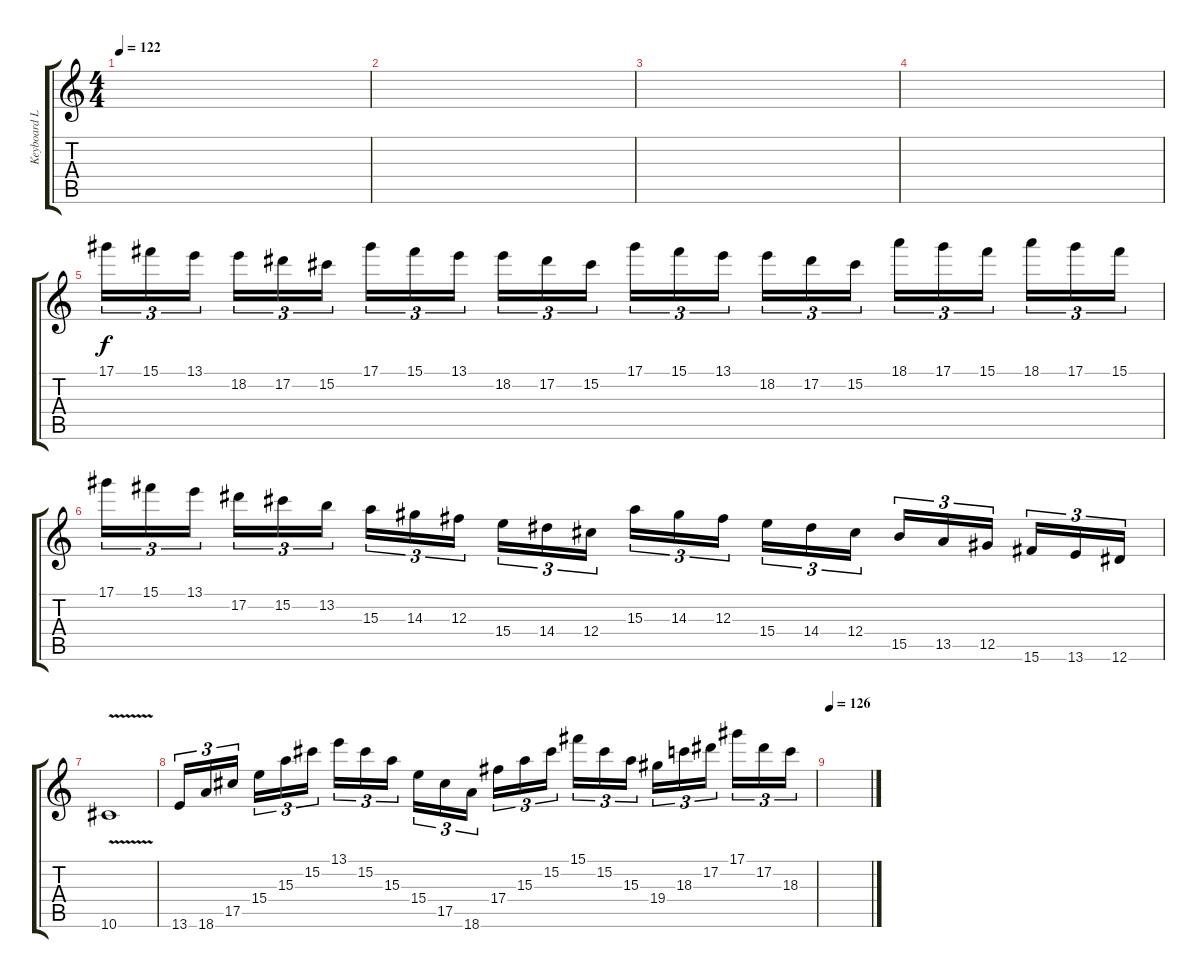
\track ("Keyboard Lead - Octave" "Keyboard L") {instrument lead1square}
\staff {score tabs}
\tuning (Eb5 Bb4 Gb4 Db4 Ab3 Eb3) {hide}
\ts (4 4)
\tempo 122
\clef g2
\ks c
|
|
|
|
17.1.16{tu (3 2)} 15.1.16{tu (3 2)} 13.1.16{tu (3 2) beam splitsecondary} 18.2.16{tu (3 2)} 17.2.16{tu (3 2)} 15.2.16{tu (3 2)} 17.1.16{tu (3 2)} 15.1.16{tu (3 2)} 13.1.16{tu (3 2) beam splitsecondary} 18.2.16{tu (3 2)} 17.2.16{tu (3 2)} 15.2.16{tu (3 2)} 17.1.16{tu (3 2)} 15.1.16{tu (3 2)} 13.1.16{tu (3 2) beam splitsecondary} 18.2.16{tu (3 2)} 17.2.16{tu (3 2)} 15.2.16{tu (3 2)} 18.1.16{tu (3 2)} 17.1.16{tu (3 2)} 15.1.16{tu (3 2) beam splitsecondary} 18.1.16{tu (3 2)} 17.1.16{tu (3 2)} 15.1.16{tu (3 2)} |
17.1.16{tu (3 2)} 15.1.16{tu (3 2)} 13.1.16{tu (3 2) beam splitsecondary} 17.2.16{tu (3 2)} 15.2.16{tu (3 2)} 13.2.16{tu (3 2)} 15.3.16{tu (3 2)} 14.3.16{tu (3 2)} 12.3.16{tu (3 2) beam splitsecondary} 15.4.16{tu (3 2)} 14.4.16{tu (3 2)} 12.4.16{tu (3 2)} 15.3.16{tu (3 2)} 14.3.16{tu (3 2)} 12.3.16{tu (3 2) beam splitsecondary} 15.4.16{tu (3 2)} 14.4.16{tu (3 2)} 12.4.16{tu (3 2)} 15.5.16{tu (3 2)} 13.5.16{tu (3 2)} 12.5.16{tu (3 2) beam splitsecondary} 15.6.16{tu (3 2)} 13.6.16{tu (3 2)} 12.6.16{tu (3 2)} |
10.6{v}.1 |
13.6.16{tu (3 2)} 18.6.16{tu (3 2)} 17.5.16{tu (3 2) beam splitsecondary} 15.4.16{tu (3 2)} 15.3.16{tu (3 2)} 15.2.16{tu (3 2)} 13.1.16{tu (3 2)} 15.2.16{tu (3 2)} 15.3.16{tu (3 2) beam splitsecondary} 15.4.16{tu (3 2)} 17.5.16{tu (3 2)} 18.6.16{tu (3 2)} 17.4.16{tu (3 2)} 15.3.16{tu (3 2)} 15.2.16{tu (3 2) beam splitsecondary} 15.1.16{tu (3 2)} 15.2.16{tu (3 2)} 15.3.16{tu (3 2)} 19.4.16{tu (3 2)} 18.3.16{tu (3 2)} 17.2.16{tu (3 2) beam splitsecondary} 17.1.16{tu (3 2)} 17.2.16{tu (3 2)} 18.3.16{tu (3 2)} |
\tempo 126
